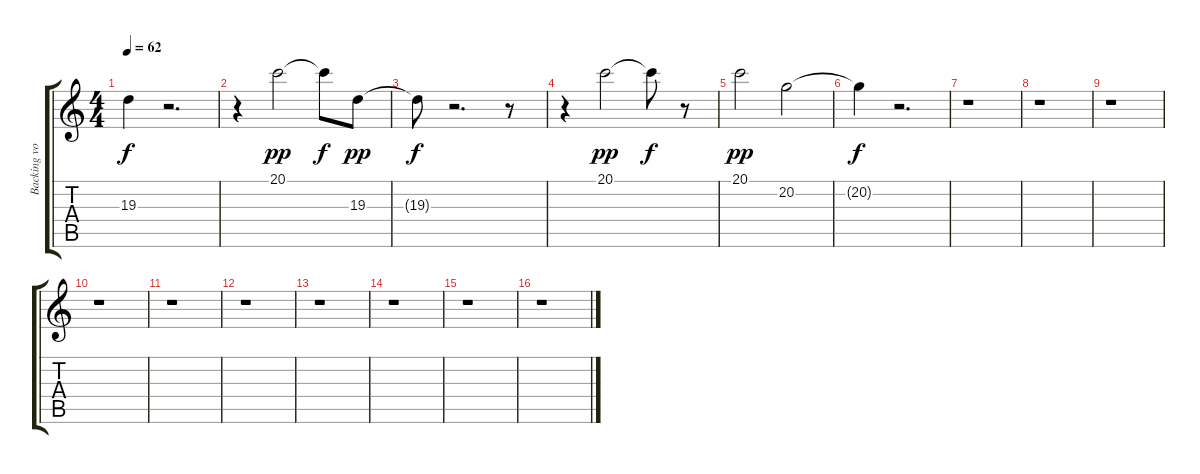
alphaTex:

\track ("Backing vocals | Don't" "Backing vo") {instrument choiraahs}
\staff {score tabs}
\tuning (E4 B3 G3 D3 A2 E2) {hide}
\ts (4 4)
\tempo 62
\clef g2
\ks c
19.3{t}.4{dy f} r.2{d} |
r.4 20.1.2{dy pp} 20.1{t}.8{dy f} 19.3.8{dy pp} |
19.3{t}.8{dy f} r.2{d} r.8 |
r.4 20.1.2{dy pp} 20.1{t}.8{dy f} r.8 |
20.1.2{dy pp} 20.2.2 |
20.2{t}.4{dy f} r.2{d} |
r.1 |
r.1 |
r.1 |
r.1 |
r.1 |
r.1 |
r.1 |
r.1 |
r.1 |
r.1
